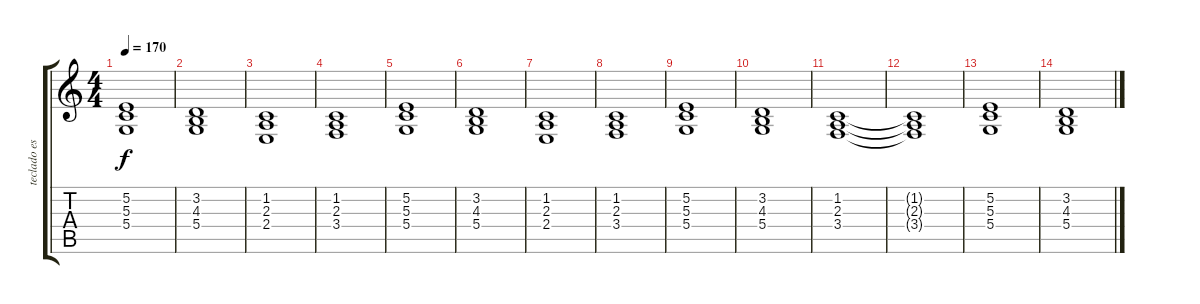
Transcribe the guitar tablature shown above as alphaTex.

\track ("teclado esq" "teclado es") {instrument stringensemble1}
\staff {score tabs}
\tuning (E4 B3 G3 D3 A2 E2) {hide}
\ts (4 4)
\tempo 170
\clef g2
\ks c
(5.2 5.3 5.4).1{dy f} |
(3.2 4.3 5.4).1 |
(1.2 2.3 2.4).1 |
(1.2 2.3 3.4).1 |
(5.2 5.3 5.4).1 |
(3.2 4.3 5.4).1 |
(1.2 2.3 2.4).1 |
(1.2 2.3 3.4).1 |
(5.2 5.3 5.4).1 |
(3.2 4.3 5.4).1 |
(1.2 2.3 3.4).1 |
(1.2{t} 2.3{t} 3.4{t}).1 |
(5.2 5.3 5.4).1 |
(3.2 4.3 5.4).1
